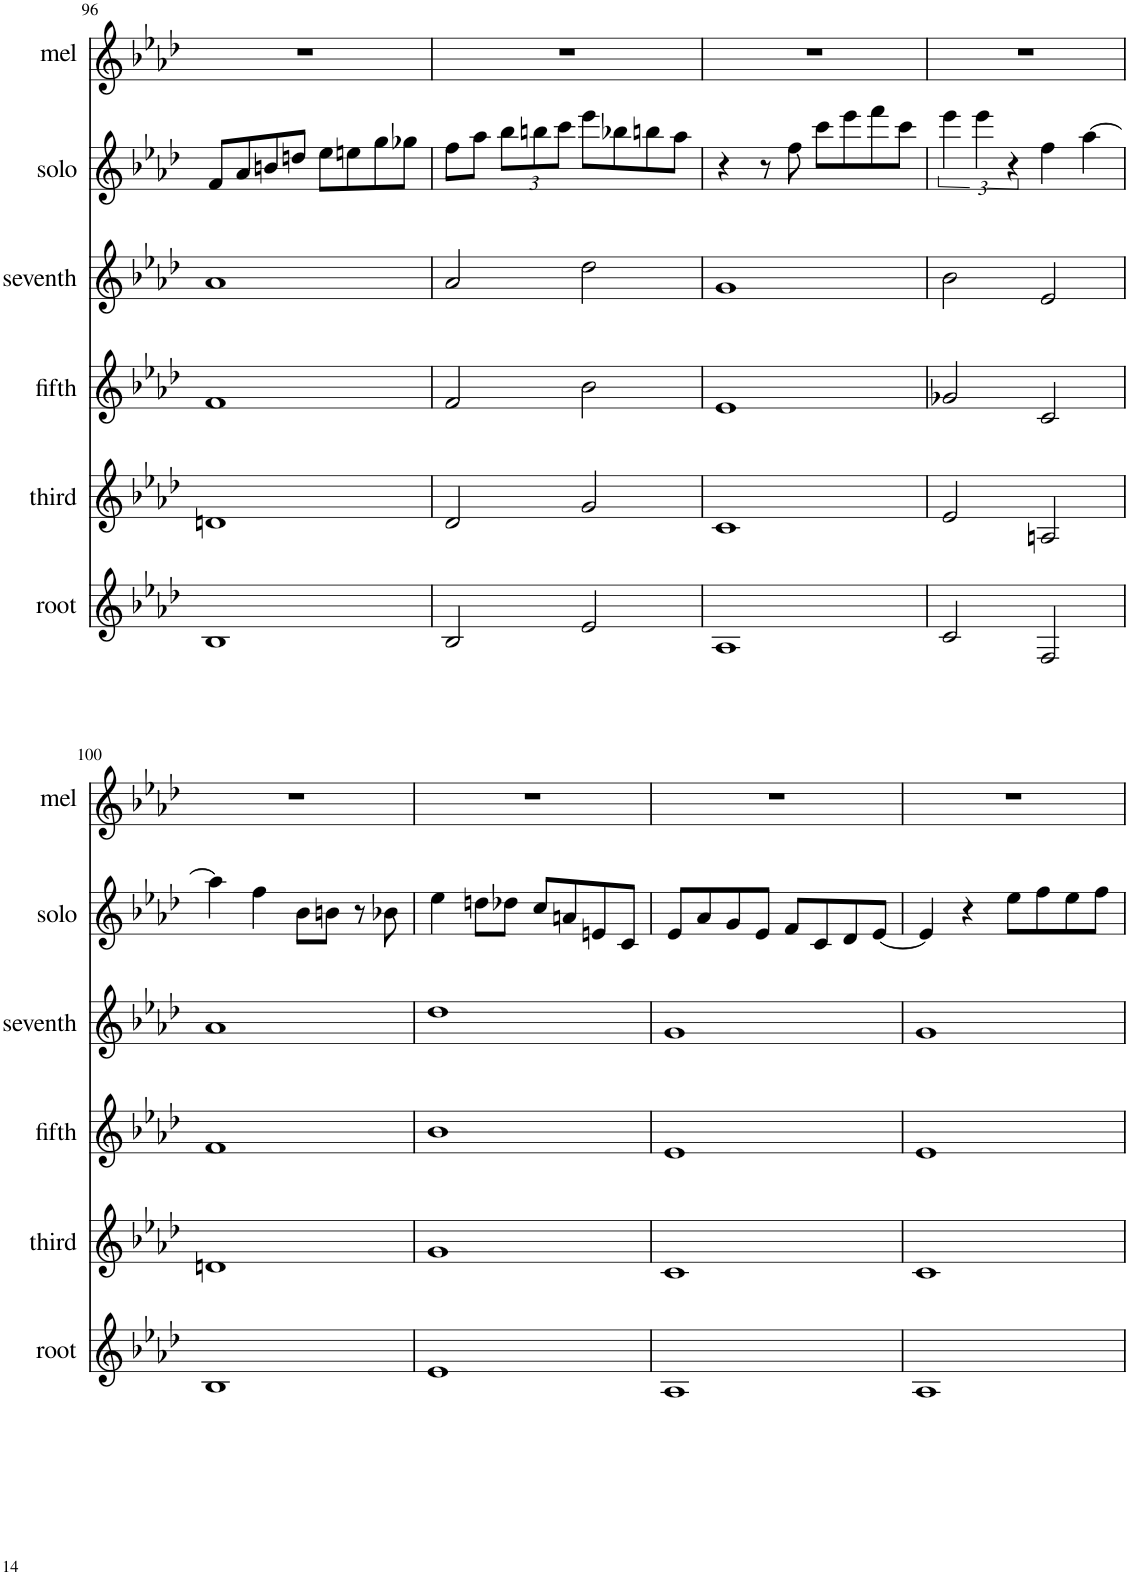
**kern	**kern	**kern	**kern	**kern	**kern
*part6	*part5	*part4	*part3	*part2	*part1
*staff6	*staff5	*staff4	*staff3	*staff2	*staff1
*I"root	*I"third	*I"fifth	*I"seventh	*I"solo	*I"mel
*I'root	*I'third	*I'fifth	*I'seventh	*I'solo	*I'mel
!!LO:PB:g=z
*clefG2	*clefG2	*clefG2	*clefG2	*clefG2	*clefG2
*k[b-e-a-d-]	*k[b-e-a-d-]	*k[b-e-a-d-]	*k[b-e-a-d-]	*k[b-e-a-d-]	*k[b-e-a-d-]
*M4/4	*M4/4	*M4/4	*M4/4	*M4/4	*M4/4
=96	=96	=96	=96	=96	=96
1B-	1dn	1f	1a-	8f/L	1r
.	.	.	.	8a-/	.
.	.	.	.	8bn/	.
.	.	.	.	8ddn/J	.
.	.	.	.	8ee-\L	.
.	.	.	.	8een\	.
.	.	.	.	8gg\	.
.	.	.	.	8gg-X\J	.
=97	=97	=97	=97	=97	=97
2B-/	2d-/	2f/	2a-/	8ff\L	1r
.	.	.	.	8aa-\J	.
*	*	*	*	*Xbrackettup	*
.	.	.	.	12bb-\L	.
.	.	.	.	12bbn\	.
.	.	.	.	12ccc\J	.
2e-/	2g/	2b-\	2dd-\	8eee-\L	.
.	.	.	.	8bb-X\	.
.	.	.	.	8bbn\	.
.	.	.	.	8aa-\J	.
=98	=98	=98	=98	=98	=98
1A-	1c	1e-	1g	4r	1r
.	.	.	.	8r	.
.	.	.	.	8ff\	.
.	.	.	.	8ccc\L	.
.	.	.	.	8eee-\	.
.	.	.	.	8fff\	.
.	.	.	.	8ccc\J	.
=99	=99	=99	=99	=99	=99
*	*	*	*	*brackettup	*
2c/	2e-/	2g-X/	2b-\	6eee-\	1r
.	.	.	.	6eee-\	.
.	.	.	.	6r	.
2F/	2An/	2c/	2e-/	4ff\	.
.	.	.	.	[4aa-\	.
!!LO:LB:g=z
=100	=100	=100	=100	=100	=100
1B-	1dn	1f	1a-	4aa-\]	1r
.	.	.	.	4ff\	.
.	.	.	.	8b-\L	.
.	.	.	.	8bn\J	.
.	.	.	.	8r	.
.	.	.	.	8b-X\	.
=101	=101	=101	=101	=101	=101
1e-	1g	1b-	1dd-	4ee-\	1r
.	.	.	.	8ddn\L	.
.	.	.	.	8dd-X\J	.
.	.	.	.	8cc/L	.
.	.	.	.	8an/	.
.	.	.	.	8en/	.
.	.	.	.	8c/J	.
=102	=102	=102	=102	=102	=102
1A-	1c	1e-	1g	8e-/L	1r
.	.	.	.	8a-/	.
.	.	.	.	8g/	.
.	.	.	.	8e-/J	.
.	.	.	.	8f/L	.
.	.	.	.	8c/	.
.	.	.	.	8d-/	.
.	.	.	.	[8e-/J	.
=103	=103	=103	=103	=103	=103
1A-	1c	1e-	1g	4e-/]	1r
.	.	.	.	4r	.
.	.	.	.	8ee-\L	.
.	.	.	.	8ff\	.
.	.	.	.	8ee-\	.
.	.	.	.	8ff\J	.
=	=	=	=	=	=
*-	*-	*-	*-	*-	*-
